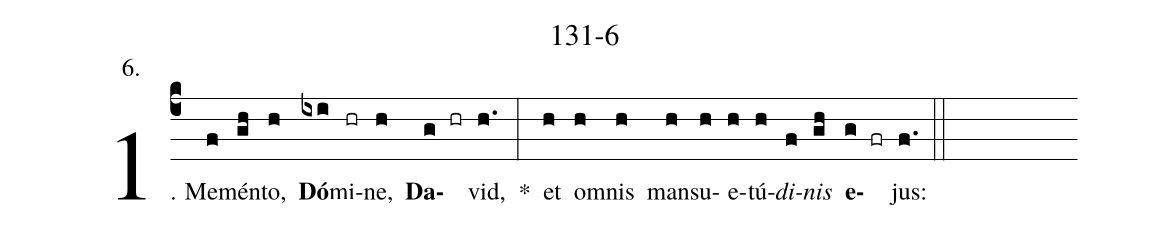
name: 131-6;
annotation: 6.;
%%
(c4)1. Me(f)mén(gh)to,(h) <b>Dó</b>(ixi)mi(hr)ne,(h) <b>Da</b>(g hr)vid,(h.) *(:) et(h) om(h)nis(h) man(h)su(h)e(h)tú(h)<i>di</i>(f)<i>nis</i>(gh) <b>e</b>(g fr)jus:(f.) (::)
